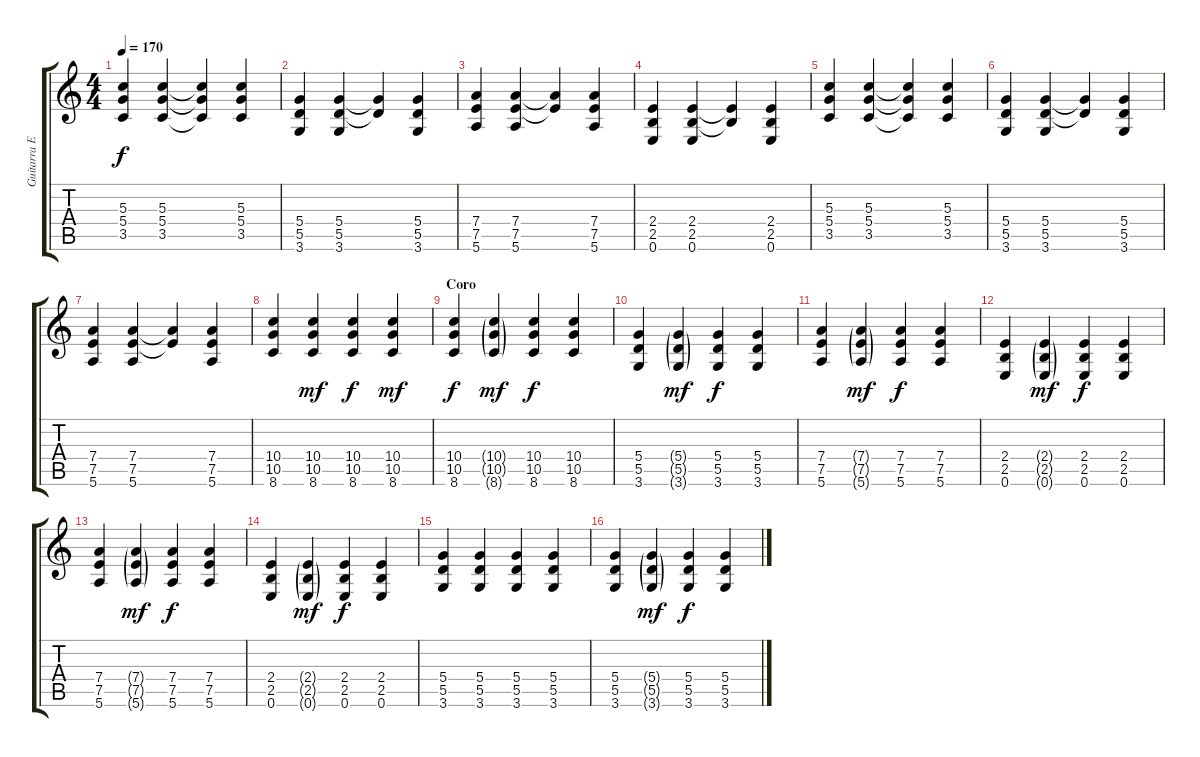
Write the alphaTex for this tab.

\track ("Guitarra Electrica 1 (Coro y Puente)" "Guitarra E") {instrument distortionguitar}
\staff {score tabs}
\tuning (E4 B3 G3 D3 A2 E2) {hide}
\ts (4 4)
\tempo 170
\clef g2
\ks c
(5.3 5.4 3.5).4{dy f} (5.3 5.4 3.5).4 (5.3{t} 5.4{t} 3.5{t}).4 (5.3 5.4 3.5).4 |
(5.4 5.5 3.6).4 (5.4 5.5 3.6).4 (5.4{t} 5.5{t}).4 (5.4 5.5 3.6).4 |
(7.4 7.5 5.6).4 (7.4 7.5 5.6).4 (7.4{t} 7.5{t}).4 (7.4 7.5 5.6).4 |
(2.4 2.5 0.6).4 (2.4 2.5 0.6).4 (2.4{t} 2.5{t}).4 (2.4 2.5 0.6).4 |
(5.3 5.4 3.5).4 (5.3 5.4 3.5).4 (5.3{t} 5.4{t} 3.5{t}).4 (5.3 5.4 3.5).4 |
(5.4 5.5 3.6).4 (5.4 5.5 3.6).4 (5.4{t} 5.5{t}).4 (5.4 5.5 3.6).4 |
(7.4 7.5 5.6).4 (7.4 7.5 5.6).4 (7.4{t} 7.5{t}).4 (7.4 7.5 5.6).4 |
(10.4 10.5 8.6).4 (10.4 10.5 8.6).4{dy mf} (10.4 10.5 8.6).4{dy f} (10.4 10.5 8.6).4{dy mf} |
\section ("" "Coro")
(10.4 10.5 8.6).4{dy f} (10.4{g} 10.5{g} 8.6{g}).4{dy mf} (10.4 10.5 8.6).4{dy f} (10.4 10.5 8.6).4 |
(5.4 5.5 3.6).4 (5.4{g} 5.5{g} 3.6{g}).4{dy mf} (5.4 5.5 3.6).4{dy f} (5.4 5.5 3.6).4 |
(7.4 7.5 5.6).4 (7.4{g} 7.5{g} 5.6{g}).4{dy mf} (7.4 7.5 5.6).4{dy f} (7.4 7.5 5.6).4 |
(2.4 2.5 0.6).4 (2.4{g} 2.5{g} 0.6{g}).4{dy mf} (2.4 2.5 0.6).4{dy f} (2.4 2.5 0.6).4 |
(7.4 7.5 5.6).4 (7.4{g} 7.5{g} 5.6{g}).4{dy mf} (7.4 7.5 5.6).4{dy f} (7.4 7.5 5.6).4 |
(2.4 2.5 0.6).4 (2.4{g} 2.5{g} 0.6{g}).4{dy mf} (2.4 2.5 0.6).4{dy f} (2.4 2.5 0.6).4 |
(5.4 5.5 3.6).4 (5.4 5.5 3.6).4 (5.4 5.5 3.6).4 (5.4 5.5 3.6).4 |
(5.4 5.5 3.6).4 (5.4{g} 5.5{g} 3.6{g}).4{dy mf} (5.4 5.5 3.6).4{dy f} (5.4 5.5 3.6).4
